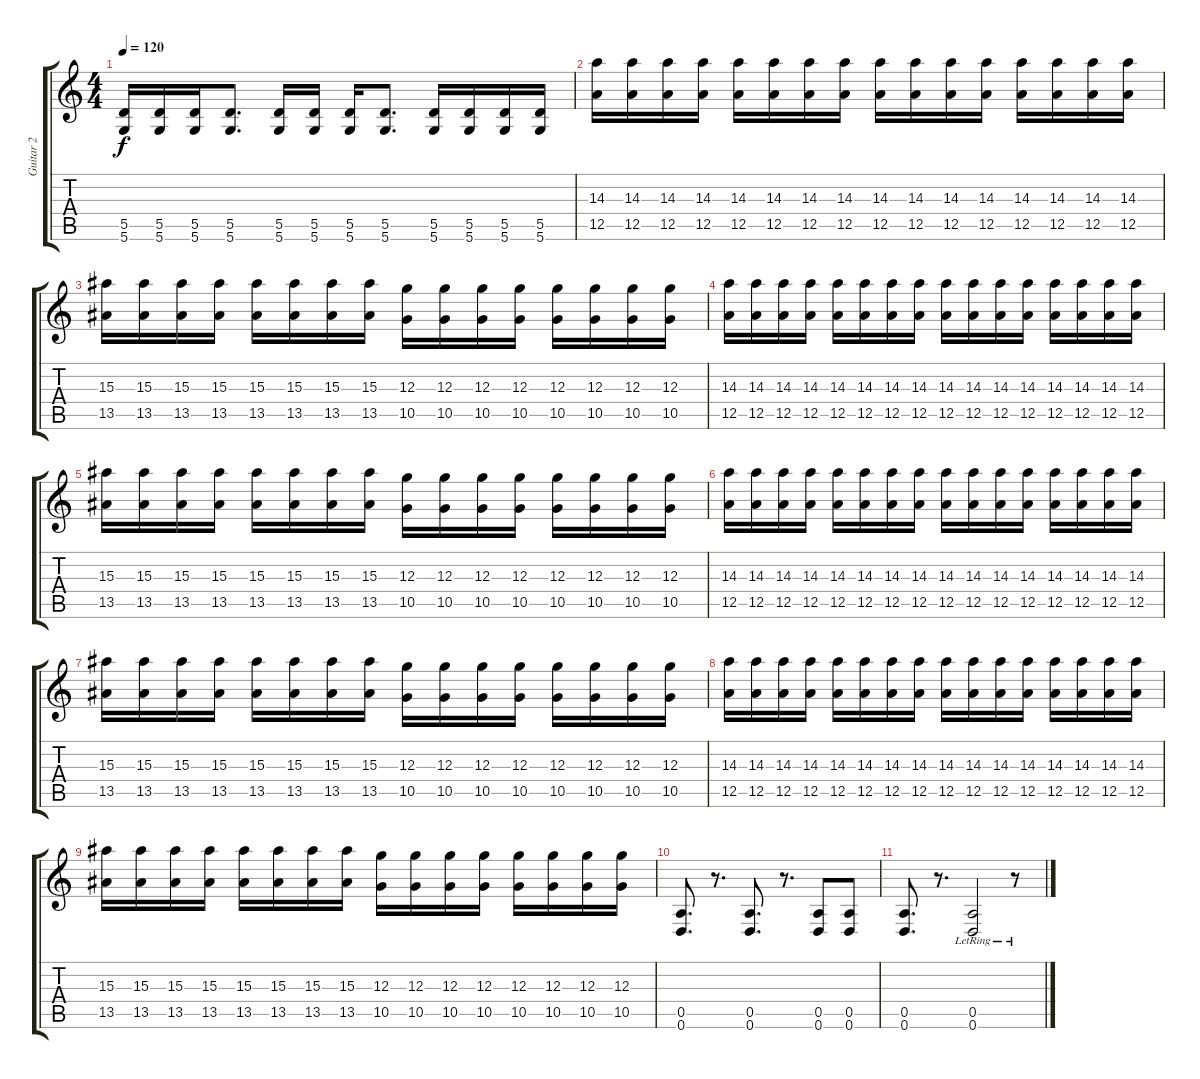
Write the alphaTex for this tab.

\track ("Guitar 2" "Guitar 2") {instrument distortionguitar}
\staff {score tabs}
\tuning (E4 B3 G3 D3 A2 D2) {hide}
\ts (4 4)
\tempo 120
\clef g2
\ks c
(5.5 5.6).16{dy f} (5.5 5.6).16 (5.5 5.6).16 (5.5 5.6).8{d} (5.5 5.6).16 (5.5 5.6).16 (5.5 5.6).16 (5.5 5.6).8{d} (5.5 5.6).16 (5.5 5.6).16 (5.5 5.6).16 (5.5 5.6).16 |
(14.3 12.5).16 (14.3 12.5).16 (14.3 12.5).16 (14.3 12.5).16 (14.3 12.5).16 (14.3 12.5).16 (14.3 12.5).16 (14.3 12.5).16 (14.3 12.5).16 (14.3 12.5).16 (14.3 12.5).16 (14.3 12.5).16 (14.3 12.5).16 (14.3 12.5).16 (14.3 12.5).16 (14.3 12.5).16 |
(15.3 13.5).16 (15.3 13.5).16 (15.3 13.5).16 (15.3 13.5).16 (15.3 13.5).16 (15.3 13.5).16 (15.3 13.5).16 (15.3 13.5).16 (12.3 10.5).16 (12.3 10.5).16 (12.3 10.5).16 (12.3 10.5).16 (12.3 10.5).16 (12.3 10.5).16 (12.3 10.5).16 (12.3 10.5).16 |
(14.3 12.5).16 (14.3 12.5).16 (14.3 12.5).16 (14.3 12.5).16 (14.3 12.5).16 (14.3 12.5).16 (14.3 12.5).16 (14.3 12.5).16 (14.3 12.5).16 (14.3 12.5).16 (14.3 12.5).16 (14.3 12.5).16 (14.3 12.5).16 (14.3 12.5).16 (14.3 12.5).16 (14.3 12.5).16 |
(15.3 13.5).16 (15.3 13.5).16 (15.3 13.5).16 (15.3 13.5).16 (15.3 13.5).16 (15.3 13.5).16 (15.3 13.5).16 (15.3 13.5).16 (12.3 10.5).16 (12.3 10.5).16 (12.3 10.5).16 (12.3 10.5).16 (12.3 10.5).16 (12.3 10.5).16 (12.3 10.5).16 (12.3 10.5).16 |
(14.3 12.5).16 (14.3 12.5).16 (14.3 12.5).16 (14.3 12.5).16 (14.3 12.5).16 (14.3 12.5).16 (14.3 12.5).16 (14.3 12.5).16 (14.3 12.5).16 (14.3 12.5).16 (14.3 12.5).16 (14.3 12.5).16 (14.3 12.5).16 (14.3 12.5).16 (14.3 12.5).16 (14.3 12.5).16 |
(15.3 13.5).16 (15.3 13.5).16 (15.3 13.5).16 (15.3 13.5).16 (15.3 13.5).16 (15.3 13.5).16 (15.3 13.5).16 (15.3 13.5).16 (12.3 10.5).16 (12.3 10.5).16 (12.3 10.5).16 (12.3 10.5).16 (12.3 10.5).16 (12.3 10.5).16 (12.3 10.5).16 (12.3 10.5).16 |
(14.3 12.5).16 (14.3 12.5).16 (14.3 12.5).16 (14.3 12.5).16 (14.3 12.5).16 (14.3 12.5).16 (14.3 12.5).16 (14.3 12.5).16 (14.3 12.5).16 (14.3 12.5).16 (14.3 12.5).16 (14.3 12.5).16 (14.3 12.5).16 (14.3 12.5).16 (14.3 12.5).16 (14.3 12.5).16 |
(15.3 13.5).16 (15.3 13.5).16 (15.3 13.5).16 (15.3 13.5).16 (15.3 13.5).16 (15.3 13.5).16 (15.3 13.5).16 (15.3 13.5).16 (12.3 10.5).16 (12.3 10.5).16 (12.3 10.5).16 (12.3 10.5).16 (12.3 10.5).16 (12.3 10.5).16 (12.3 10.5).16 (12.3 10.5).16 |
(0.5 0.6).8{d} r.8{d} (0.5 0.6).8{d} r.8{d} (0.5 0.6).8 (0.5 0.6).8 |
(0.5 0.6).8{d} r.8{d} (0.5{lr} 0.6).2 r.8
